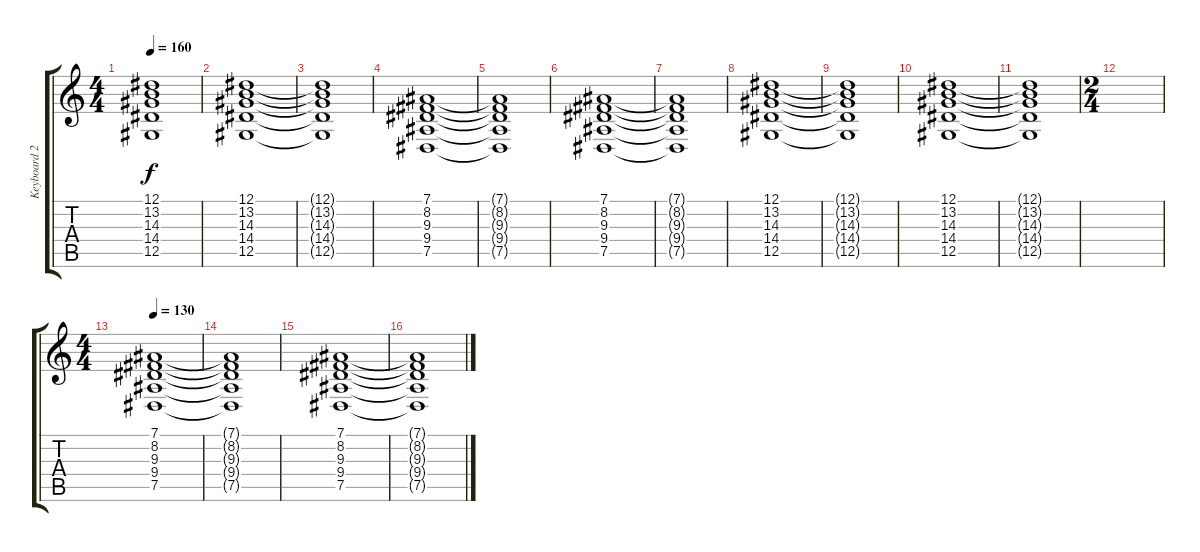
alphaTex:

\track ("Keyboard 2" "Keyboard 2") {instrument stringensemble2}
\staff {score tabs}
\tuning (Eb4 Bb3 Gb3 Db3 Ab2 Eb2) {hide}
\ts (4 4)
\tempo 160
\clef g2
\ks c
(12.1{t} 13.2{t} 14.3{t} 14.4{t} 12.5{t}).1{dy f} |
(12.1 13.2 14.3 14.4 12.5).1 |
(12.1{t} 13.2{t} 14.3{t} 14.4{t} 12.5{t}).1 |
(7.1 8.2 9.3 9.4 7.5).1 |
(7.1{t} 8.2{t} 9.3{t} 9.4{t} 7.5{t}).1 |
(7.1 8.2 9.3 9.4 7.5).1 |
(7.1{t} 8.2{t} 9.3{t} 9.4{t} 7.5{t}).1 |
(12.1 13.2 14.3 14.4 12.5).1 |
(12.1{t} 13.2{t} 14.3{t} 14.4{t} 12.5{t}).1 |
(12.1 13.2 14.3 14.4 12.5).1 |
(12.1{t} 13.2{t} 14.3{t} 14.4{t} 12.5{t}).1 |
\ts (2 4)
|
\ts (4 4)
\tempo 130
(7.1 8.2 9.3 9.4 7.5).1 |
(7.1{t} 8.2{t} 9.3{t} 9.4{t} 7.5{t}).1 |
(7.1 8.2 9.3 9.4 7.5).1 |
(7.1{t} 8.2{t} 9.3{t} 9.4{t} 7.5{t}).1
